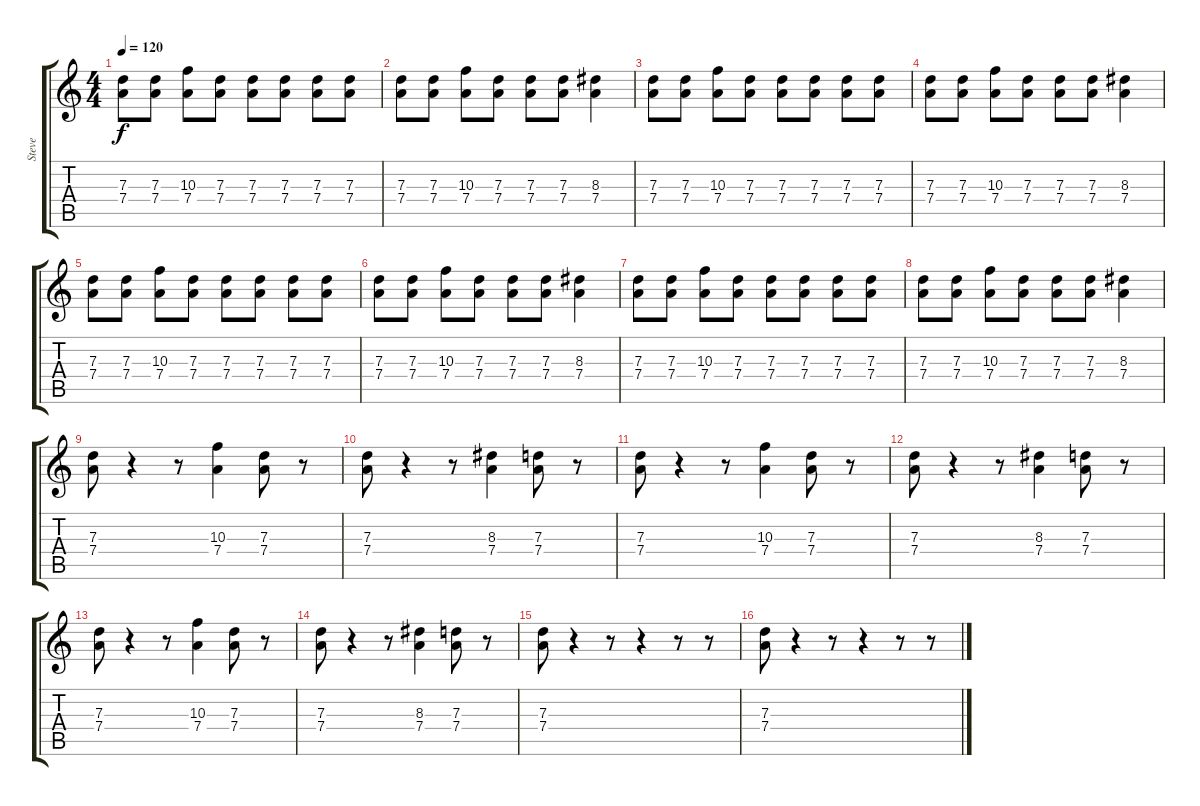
\track ("Steve" "Steve") {instrument distortionguitar}
\staff {score tabs}
\tuning (E4 B3 G3 D3 A2 E2) {hide}
\ts (4 4)
\tempo 120
\clef g2
\ks c
(7.3 7.4).8{dy f} (7.3 7.4).8 (10.3 7.4).8 (7.3 7.4).8 (7.3 7.4).8 (7.3 7.4).8 (7.3 7.4).8 (7.3 7.4).8 |
(7.3 7.4).8 (7.3 7.4).8 (10.3 7.4).8 (7.3 7.4).8 (7.3 7.4).8 (7.3 7.4).8 (8.3 7.4).4 |
(7.3 7.4).8 (7.3 7.4).8 (10.3 7.4).8 (7.3 7.4).8 (7.3 7.4).8 (7.3 7.4).8 (7.3 7.4).8 (7.3 7.4).8 |
(7.3 7.4).8 (7.3 7.4).8 (10.3 7.4).8 (7.3 7.4).8 (7.3 7.4).8 (7.3 7.4).8 (8.3 7.4).4 |
(7.3 7.4).8 (7.3 7.4).8 (10.3 7.4).8 (7.3 7.4).8 (7.3 7.4).8 (7.3 7.4).8 (7.3 7.4).8 (7.3 7.4).8 |
(7.3 7.4).8 (7.3 7.4).8 (10.3 7.4).8 (7.3 7.4).8 (7.3 7.4).8 (7.3 7.4).8 (8.3 7.4).4 |
(7.3 7.4).8 (7.3 7.4).8 (10.3 7.4).8 (7.3 7.4).8 (7.3 7.4).8 (7.3 7.4).8 (7.3 7.4).8 (7.3 7.4).8 |
(7.3 7.4).8 (7.3 7.4).8 (10.3 7.4).8 (7.3 7.4).8 (7.3 7.4).8 (7.3 7.4).8 (8.3 7.4).4 |
(7.3 7.4).8 r.4 r.8 (10.3 7.4).4 (7.3 7.4).8 r.8 |
(7.3 7.4).8 r.4 r.8 (8.3 7.4).4 (7.3 7.4).8 r.8 |
(7.3 7.4).8 r.4 r.8 (10.3 7.4).4 (7.3 7.4).8 r.8 |
(7.3 7.4).8 r.4 r.8 (8.3 7.4).4 (7.3 7.4).8 r.8 |
(7.3 7.4).8 r.4 r.8 (10.3 7.4).4 (7.3 7.4).8 r.8 |
(7.3 7.4).8 r.4 r.8 (8.3 7.4).4 (7.3 7.4).8 r.8 |
(7.3 7.4).8 r.4 r.8 r.4 r.8 r.8 |
(7.3 7.4).8 r.4 r.8 r.4 r.8 r.8
